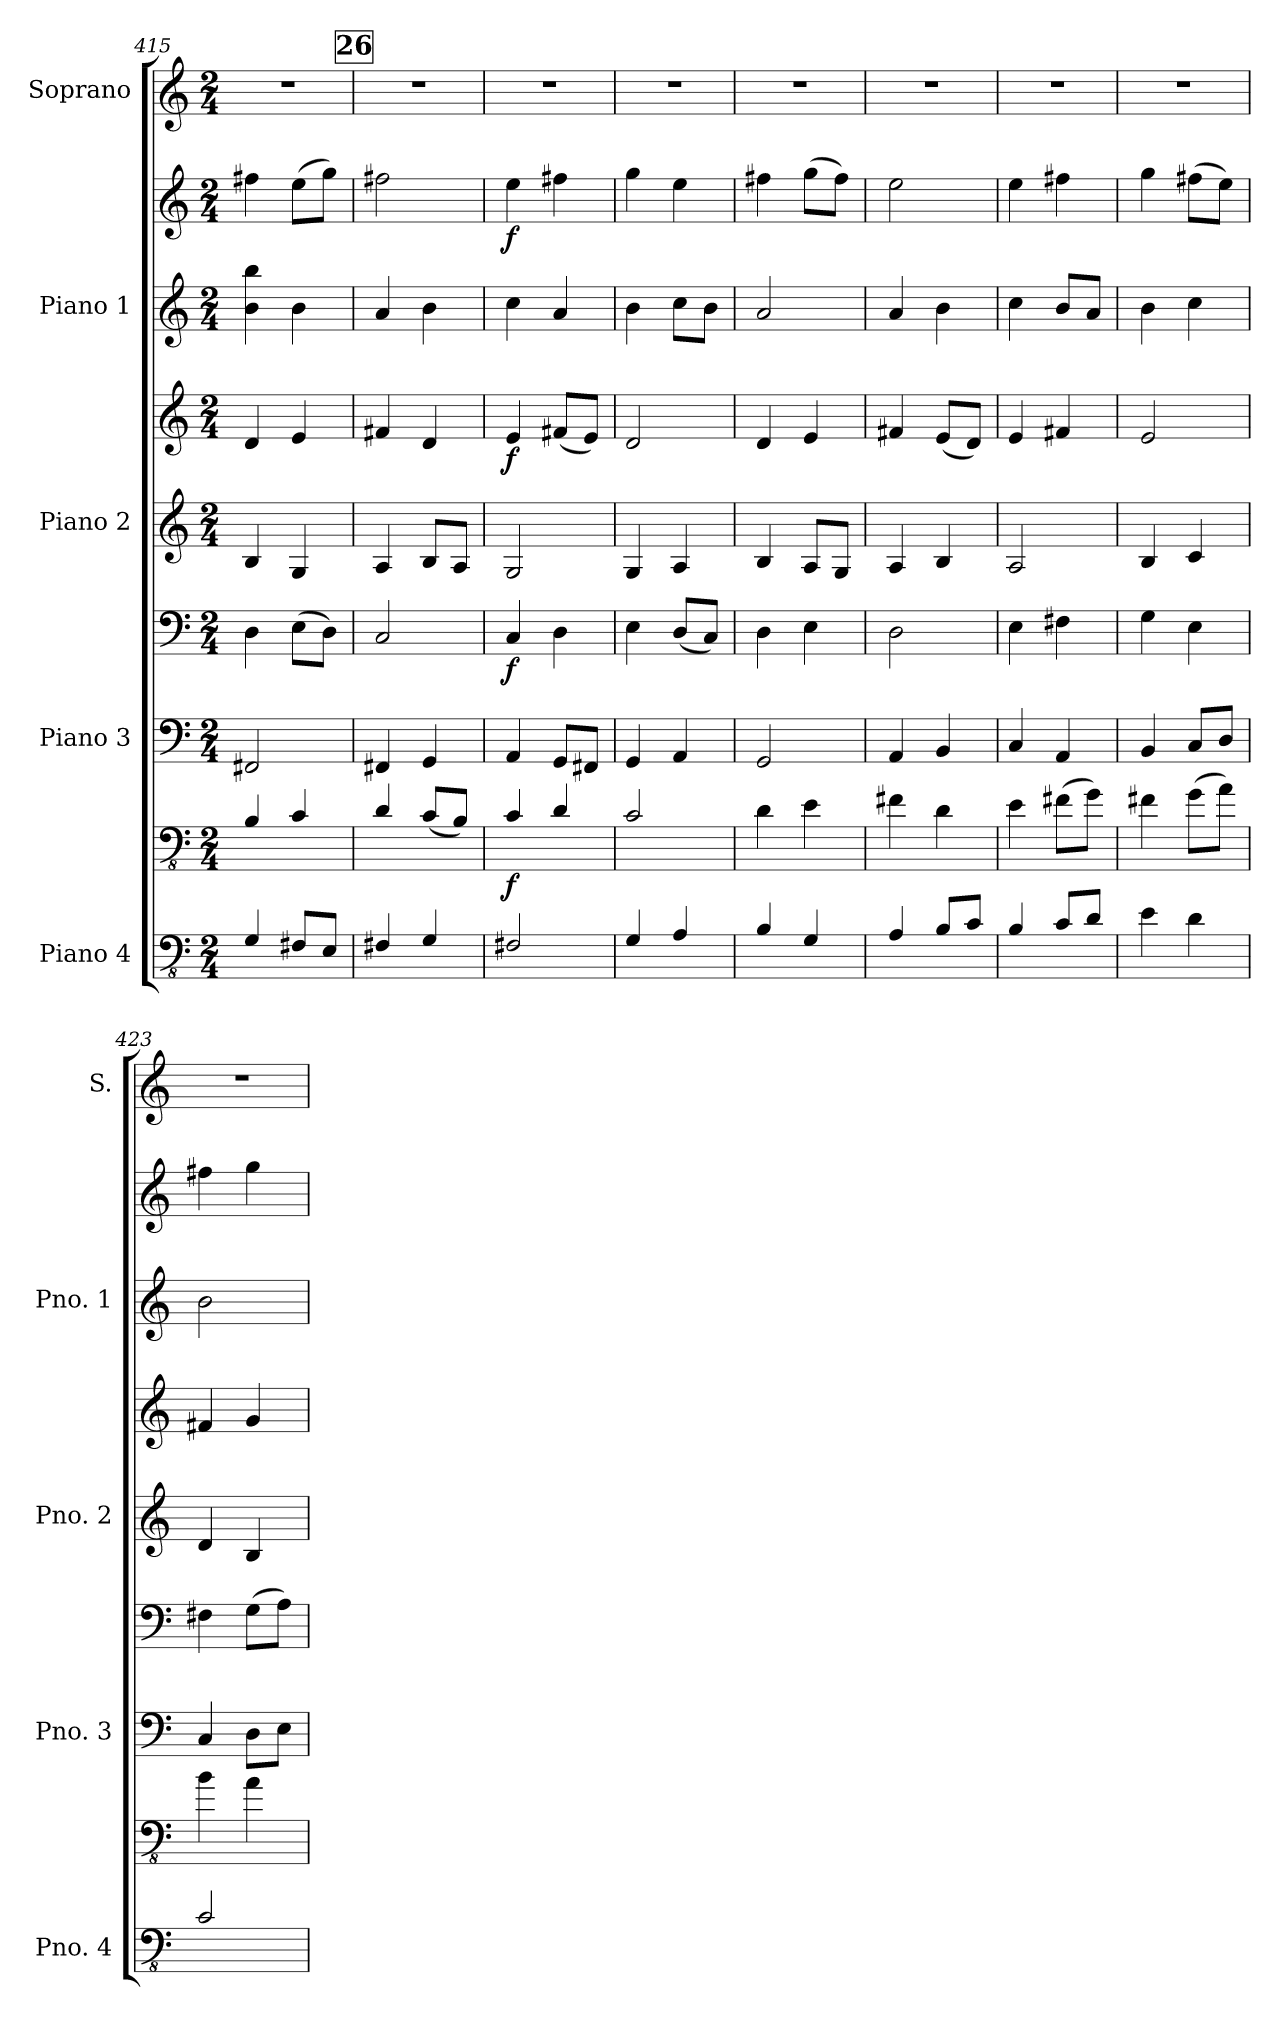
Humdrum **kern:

**kern	**kern	**dynam	**kern	**kern	**dynam	**kern	**kern	**dynam	**kern	**kern	**dynam	**kern
*part5	*part5	*part5	*part4	*part4	*part4	*part3	*part3	*part3	*part2	*part2	*part2	*part1
*staff9	*staff8	*staff8/9	*staff7	*staff6	*staff6/7	*staff5	*staff4	*staff4/5	*staff3	*staff2	*staff2/3	*staff1
*I"Piano 4	*	*	*I"Piano 3	*	*	*I"Piano 2	*	*	*I"Piano 1	*	*	*I"Soprano
*I'Pno. 4	*	*	*I'Pno. 3	*	*	*I'Pno. 2	*	*	*I'Pno. 1	*	*	*I'S.
!!LO:PB:g=z
*clefFv4	*clefFv4	*	*clefF4	*clefF4	*	*clefG2	*clefG2	*	*clefG2	*clefG2	*	*clefG2
*ITrd7c12	*ITrd7c12	*	*	*	*	*	*	*	*	*	*	*
*k[]	*k[]	*	*k[]	*k[]	*	*k[]	*k[]	*	*k[]	*k[]	*	*k[]
*C:	*C:	*	*C:	*C:	*	*C:	*C:	*	*C:	*C:	*	*C:
*M2/4	*M2/4	*	*M2/4	*M2/4	*	*M2/4	*M2/4	*	*M2/4	*M2/4	*	*M2/4
=415	=415	=415	=415	=415	=415	=415	=415	=415	=415	=415	=415	=415
4GGG/	4BBB/	.	2FF#X/	4D\	.	4B/	4d/	.	4bb\ 4b\	4ff#X\	.	2r
8FFF#X/L	4CC/	.	.	(8E\L	.	4G/	4e/	.	4b\	(8ee\L	.	.
8EEE/J	.	.	.	8D\J)	.	.	.	.	.	8gg\J)	.	.
!!LO:REH:place=s1:a:t=26
=416	=416	=416	=416	=416	=416	=416	=416	=416	=416	=416	=416	=416
4FFF#X/	4DD/	.	4FF#X/	2C/	.	4A/	4f#X/	.	4a/	2ff#X\	.	2r
4GGG/	(8CC/L	.	4GG/	.	.	8B/L	4d/	.	4b\	.	.	.
.	8BBB/J)	.	.	.	.	8A/J	.	.	.	.	.	.
=417	=417	=417	=417	=417	=417	=417	=417	=417	=417	=417	=417	=417
!	!	!LO:DY:b	!	!	!LO:DY:b	!	!	!LO:DY:b	!	!	!LO:DY:b	!
2FFF#X/	4CC/	f	4AA/	4C/	f	2G/	4e/	f	4cc\	4ee\	f	2r
.	4DD/	.	8GG/L	4D\	.	.	(8f#X/L	.	4a/	4ff#X\	.	.
.	.	.	8FF#X/J	.	.	.	8e/J)	.	.	.	.	.
=418	=418	=418	=418	=418	=418	=418	=418	=418	=418	=418	=418	=418
4GGG/	2CC/	.	4GG/	4E\	.	4G/	2d/	.	4b\	4gg\	.	2r
4AAA/	.	.	4AA/	(8D/L	.	4A/	.	.	8cc\L	4ee\	.	.
.	.	.	.	8C/J)	.	.	.	.	8b\J	.	.	.
=419	=419	=419	=419	=419	=419	=419	=419	=419	=419	=419	=419	=419
4BBB/	4DD\	.	2GG/	4D\	.	4B/	4d/	.	2a/	4ff#X\	.	2r
4GGG/	4EE\	.	.	4E\	.	8A/L	4e/	.	.	(8gg\L	.	.
.	.	.	.	.	.	8G/J	.	.	.	8ff#\J)	.	.
=420	=420	=420	=420	=420	=420	=420	=420	=420	=420	=420	=420	=420
4AAA/	4FF#X\	.	4AA/	2D\	.	4A/	4f#X/	.	4a/	2ee\	.	2r
8BBB/L	4DD\	.	4BB/	.	.	4B/	(8e/L	.	4b\	.	.	.
8CC/J	.	.	.	.	.	.	8d/J)	.	.	.	.	.
=421	=421	=421	=421	=421	=421	=421	=421	=421	=421	=421	=421	=421
4BBB/	4EE\	.	4C/	4E\	.	2A/	4e/	.	4cc\	4ee\	.	2r
8CC/L	(8FF#X\L	.	4AA/	4F#X\	.	.	4f#X/	.	8b/L	4ff#X\	.	.
8DD/J	8GG\J)	.	.	.	.	.	.	.	8a/J	.	.	.
=422	=422	=422	=422	=422	=422	=422	=422	=422	=422	=422	=422	=422
4EE\	4FF#X\	.	4BB/	4G\	.	4B/	2e/	.	4b\	4gg\	.	2r
4DD\	(8GG\L	.	8C/L	4E\	.	4c/	.	.	4cc\	(8ff#X\L	.	.
.	8AA\J)	.	8D/J	.	.	.	.	.	.	8ee\J)	.	.
!!LO:PB:g=z
=423	=423	=423	=423	=423	=423	=423	=423	=423	=423	=423	=423	=423
2CC/	4BB\	.	4C/	4F#X\	.	4d/	4f#X/	.	2b\	4ff#X\	.	2r
.	4AA\	.	8D\L	(8G\L	.	4B/	4g/	.	.	4gg\	.	.
.	.	.	8E\J	8A\J)	.	.	.	.	.	.	.	.
=	=	=	=	=	=	=	=	=	=	=	=	=
*-	*-	*-	*-	*-	*-	*-	*-	*-	*-	*-	*-	*-
